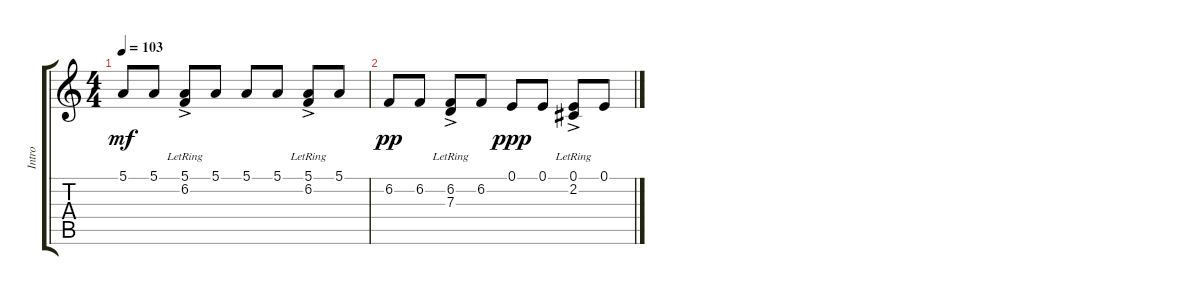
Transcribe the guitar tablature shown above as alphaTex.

\track ("Intro" "Intro") {instrument electricpiano2}
\staff {score tabs}
\tuning (E4 B3 G3 D3 A2 E2) {hide}
\ts (4 4)
\tempo 103
\clef g2
\ks c
5.1.8{dy mf} 5.1.8 (5.1 6.2{ac lr}).8 5.1.8 5.1.8 5.1.8 (5.1 6.2{ac lr}).8 5.1.8 |
6.2.8{dy pp} 6.2.8 (6.2 7.3{ac lr}).8 6.2.8 0.1.8{dy ppp} 0.1.8 (0.1 2.2{ac lr}).8 0.1.8
